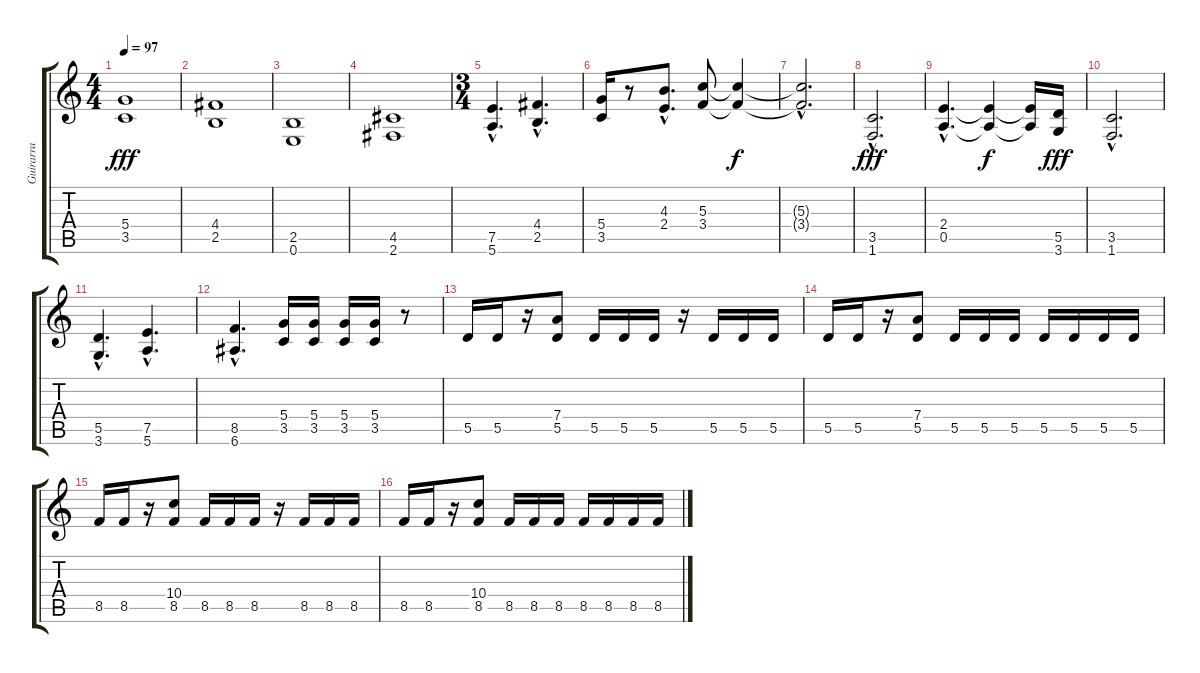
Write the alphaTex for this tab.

\track ("Guirarra" "Guirarra") {instrument overdrivenguitar}
\staff {score tabs}
\tuning (E4 B3 G3 D3 A2 E2) {hide}
\ts (4 4)
\tempo 97
\clef g2
\ks c
(5.4 3.5).1{dy fff} |
(4.4 2.5).1 |
(2.5 0.6).1 |
(4.5 2.6).1 |
\ts (3 4)
(7.5{hac} 5.6{hac}).4{d} (4.4{hac} 2.5{hac}).4{d} |
(5.4 3.5).16 r.8 (4.3{hac} 2.4{hac}).8{d} (5.3 3.4).8 (5.3{t} 3.4{t}).4{dy f volume 10} |
(5.3{hac t} 3.4{hac t}).2{d} |
(3.5{hac} 1.6{hac}).2{d dy fff volume 16} |
(2.4{hac} 0.5{hac}).4{d} (2.4{t} 0.5{t}).4{dy f} (2.4{t} 0.5{t}).16 (5.5 3.6).16{dy fff} |
(3.5{hac} 1.6{hac}).2{d} |
(5.5{hac} 3.6{hac}).4{d} (7.5{hac} 5.6{hac}).4{d} |
(8.5{hac} 6.6{hac}).4{d} (5.4 3.5).16 (5.4 3.5).16 (5.4 3.5).16 (5.4 3.5).16 r.8 |
5.5.16 5.5.16 r.16 (7.4 5.5).8 5.5.16 5.5.16 5.5.16 r.16 5.5.16 5.5.16 5.5.16 |
5.5.16 5.5.16 r.16 (7.4 5.5).8 5.5.16 5.5.16 5.5.16 5.5.16 5.5.16 5.5.16 5.5.16 |
8.5.16 8.5.16 r.16 (10.4 8.5).8 8.5.16 8.5.16 8.5.16 r.16 8.5.16 8.5.16 8.5.16 |
8.5.16 8.5.16 r.16 (10.4 8.5).8 8.5.16 8.5.16 8.5.16 8.5.16 8.5.16 8.5.16 8.5.16
